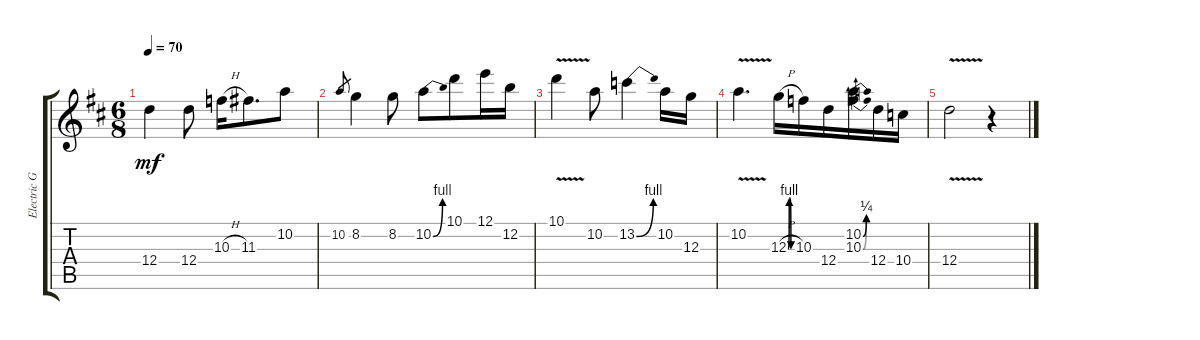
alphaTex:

\track ("Electric Guitar" "Electric G") {instrument electricguitarclean}
\staff {score tabs}
\tuning (E4 B3 G3 D3 A2 E2) {hide}
\ts (6 8)
\tempo 70
\clef g2
\ks d
12.4.4{dy mf instrument electricguitarclean} 12.4.8 10.3{h}.16 11.3.8{d} 10.2.8 |
10.2.8{gr} 8.2.4 8.2.8 10.2{be (bend 0 0 60 4)}.8 10.1.8 12.1.16 12.2.16 |
10.1{v}.4 10.2.8 13.2{be (bend 0 0 60 4)}.4 10.2.16 12.3.16 |
10.2{v}.4{d} 12.3{be (custom 0 0 15 4 30 4 45 0 60 0) h}.16 10.3.16 12.4.16 (10.2{be (bend 0 0 60 1)} 10.3{be (bend 0 0 60 1)}).16 12.4.16 10.4.16 |
12.4{v}.2 r.4
